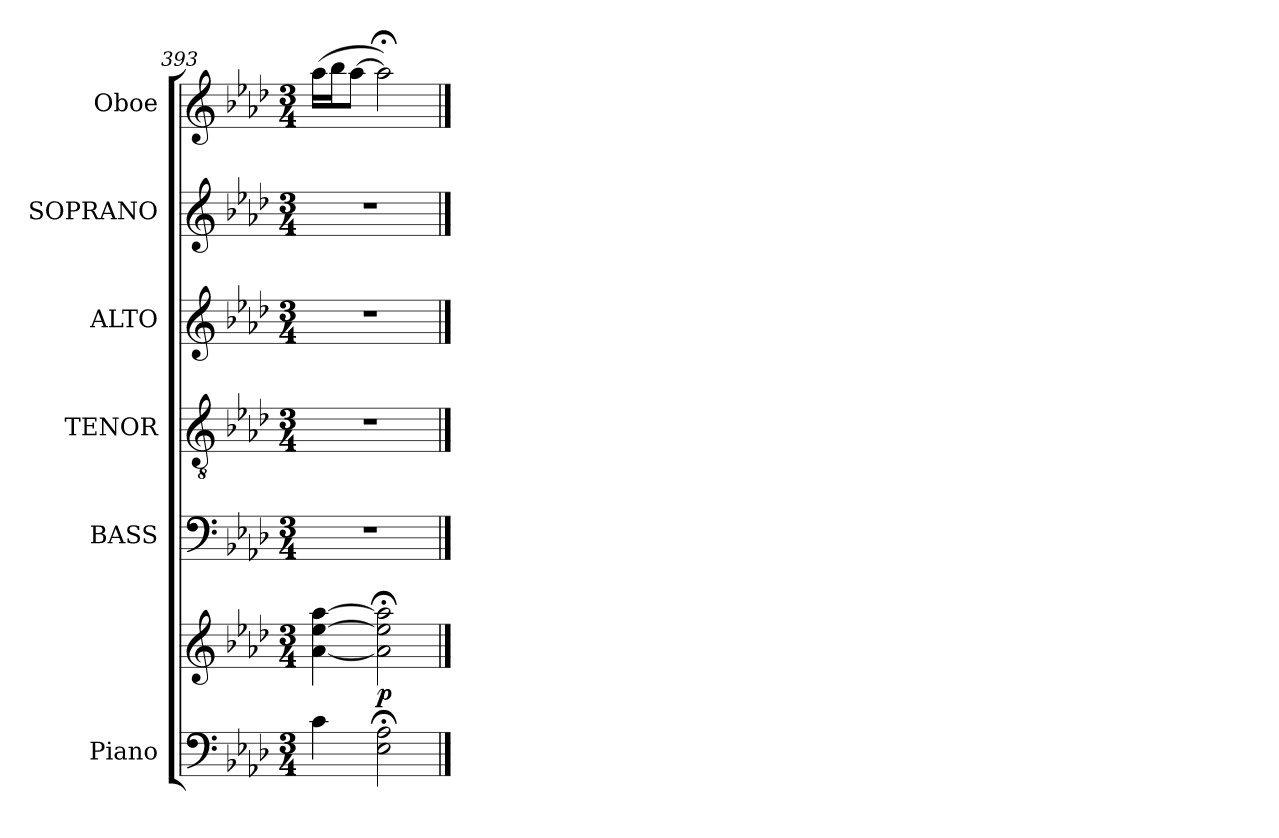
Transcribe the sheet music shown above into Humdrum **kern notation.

**kern	**kern	**dynam	**kern	**kern	**kern	**kern	**kern
*part6	*part6	*part6	*part5	*part4	*part3	*part2	*part1
*staff7	*staff6	*staff6/7	*staff5	*staff4	*staff3	*staff2	*staff1
*I"Piano	*	*	*I"BASS	*I"TENOR	*I"ALTO	*I"SOPRANO	*I"Oboe
*I'Pno.	*	*	*I'B.	*I'T.	*I'A.	*I'S.	*I'Ob.
*clefF4	*clefG2	*	*clefF4	*clefGv2	*clefG2	*clefG2	*clefG2
*	*	*	*	*ITrd7c12	*	*	*
*k[b-e-a-d-]	*k[b-e-a-d-]	*	*k[b-e-a-d-]	*k[b-e-a-d-]	*k[b-e-a-d-]	*k[b-e-a-d-]	*k[b-e-a-d-]
*A-:	*A-:	*	*A-:	*A-:	*A-:	*A-:	*A-:
*M3/4	*M3/4	*	*M3/4	*M3/4	*M3/4	*M3/4	*M3/4
=393	=393	=393	=393	=393	=393	=393	=393
!	!	!	!LO:N:vis=1	!LO:N:vis=1	!LO:N:vis=1	!LO:N:vis=1	!
4ci\	[4a-i\ [4ee-i [4aa-i	.	2.r	2.r	2.r	2.r	(16aa-i\LL
.	.	.	.	.	.	.	16bb-i\J
.	.	.	.	.	.	.	[8aa-i\J
2E-i\; 2A-i;	2a-i\]; 2ee-i]; 2aa-i];	p	.	.	.	.	2aa-;i\])
==	==	==	==	==	==	==	==
*-	*-	*-	*-	*-	*-	*-	*-
